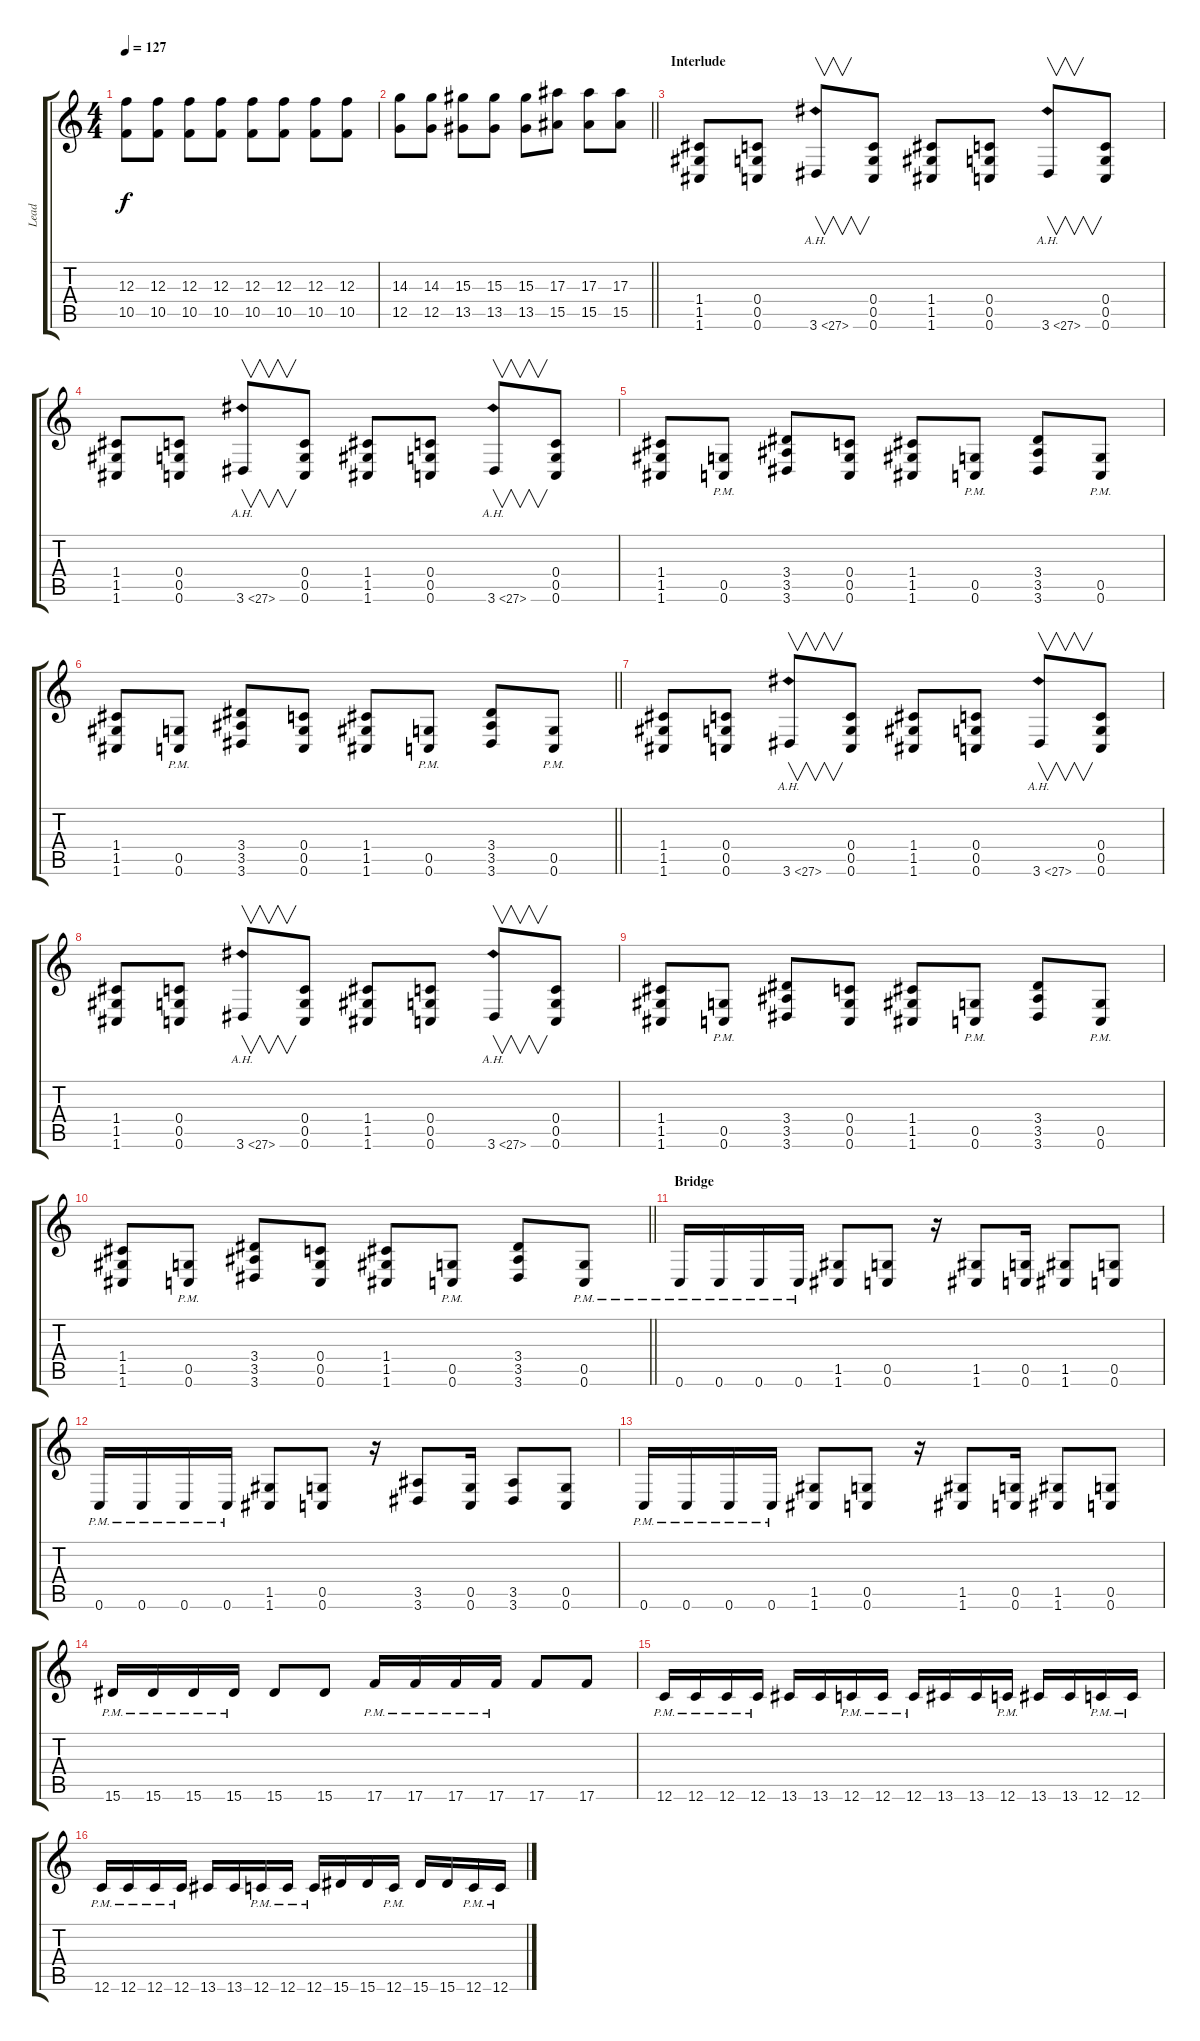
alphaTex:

\track ("Lead" "Lead") {instrument distortionguitar}
\staff {score tabs}
\tuning (D4 A3 F3 C3 G2 C2) {hide}
\ts (4 4)
\tempo 127
\clef g2
\ks c
(12.3 10.5).8{dy f volume 9} (12.3 10.5).8 (12.3 10.5).8 (12.3 10.5).8 (12.3 10.5).8 (12.3 10.5).8 (12.3 10.5).8 (12.3 10.5).8 |
\barLineRight lightlight
(14.3 12.5).8 (14.3 12.5).8 (15.3 13.5).8 (15.3 13.5).8 (15.3 13.5).8 (17.3 15.5).8 (17.3 15.5).8 (17.3 15.5).8 |
\section ("" "Interlude")
(1.4 1.5 1.6).8{volume 13} (0.4 0.5 0.6).8 3.6{ah 24}.8{v} (0.4 0.5 0.6).8 (1.4 1.5 1.6).8 (0.4 0.5 0.6).8 3.6{ah 24}.8{v} (0.4 0.5 0.6).8 |
(1.4 1.5 1.6).8 (0.4 0.5 0.6).8 3.6{ah 24}.8{v} (0.4 0.5 0.6).8 (1.4 1.5 1.6).8 (0.4 0.5 0.6).8 3.6{ah 24}.8{v} (0.4 0.5 0.6).8 |
(1.4 1.5 1.6).8 (0.5{pm} 0.6{pm}).8 (3.4 3.5 3.6).8 (0.4 0.5 0.6).8 (1.4 1.5 1.6).8 (0.5{pm} 0.6{pm}).8 (3.4 3.5 3.6).8 (0.5{pm} 0.6{pm}).8 |
\barLineRight lightlight
(1.4 1.5 1.6).8 (0.5{pm} 0.6{pm}).8 (3.4 3.5 3.6).8 (0.4 0.5 0.6).8 (1.4 1.5 1.6).8 (0.5{pm} 0.6{pm}).8 (3.4 3.5 3.6).8 (0.5{pm} 0.6{pm}).8 |
(1.4 1.5 1.6).8 (0.4 0.5 0.6).8 3.6{ah 24}.8{v} (0.4 0.5 0.6).8 (1.4 1.5 1.6).8 (0.4 0.5 0.6).8 3.6{ah 24}.8{v} (0.4 0.5 0.6).8 |
(1.4 1.5 1.6).8 (0.4 0.5 0.6).8 3.6{ah 24}.8{v} (0.4 0.5 0.6).8 (1.4 1.5 1.6).8 (0.4 0.5 0.6).8 3.6{ah 24}.8{v} (0.4 0.5 0.6).8 |
(1.4 1.5 1.6).8 (0.5{pm} 0.6{pm}).8 (3.4 3.5 3.6).8 (0.4 0.5 0.6).8 (1.4 1.5 1.6).8 (0.5{pm} 0.6{pm}).8 (3.4 3.5 3.6).8 (0.5{pm} 0.6{pm}).8 |
\barLineRight lightlight
(1.4 1.5 1.6).8 (0.5{pm} 0.6{pm}).8 (3.4 3.5 3.6).8 (0.4 0.5 0.6).8 (1.4 1.5 1.6).8 (0.5{pm} 0.6{pm}).8 (3.4 3.5 3.6).8 (0.5{pm} 0.6{pm}).8 |
\section ("" "Bridge")
0.6{pm}.16 0.6{pm}.16 0.6{pm}.16 0.6{pm}.16 (1.5 1.6).8 (0.5 0.6).8 r.16 (1.5 1.6).8 (0.5 0.6).16 (1.5 1.6).8 (0.5 0.6).8 |
0.6{pm}.16 0.6{pm}.16 0.6{pm}.16 0.6{pm}.16 (1.5 1.6).8 (0.5 0.6).8 r.16 (3.5 3.6).8 (0.5 0.6).16 (3.5 3.6).8 (0.5 0.6).8 |
0.6{pm}.16 0.6{pm}.16 0.6{pm}.16 0.6{pm}.16 (1.5 1.6).8 (0.5 0.6).8 r.16 (1.5 1.6).8 (0.5 0.6).16 (1.5 1.6).8 (0.5 0.6).8 |
15.6{pm}.16 15.6{pm}.16 15.6{pm}.16 15.6{pm}.16 15.6.8 15.6.8 17.6{pm}.16 17.6{pm}.16 17.6{pm}.16 17.6{pm}.16 17.6.8 17.6.8 |
12.6{pm}.16 12.6{pm}.16 12.6{pm}.16 12.6{pm}.16 13.6.16 13.6.16 12.6{pm}.16 12.6{pm}.16 12.6{pm}.16 13.6.16 13.6.16 12.6{pm}.16 13.6.16 13.6.16 12.6{pm}.16 12.6{pm}.16 |
12.6{pm}.16 12.6{pm}.16 12.6{pm}.16 12.6{pm}.16 13.6.16 13.6.16 12.6{pm}.16 12.6{pm}.16 12.6{pm}.16 15.6.16 15.6.16 12.6{pm}.16 15.6.16 15.6.16 12.6{pm}.16 12.6{pm}.16
